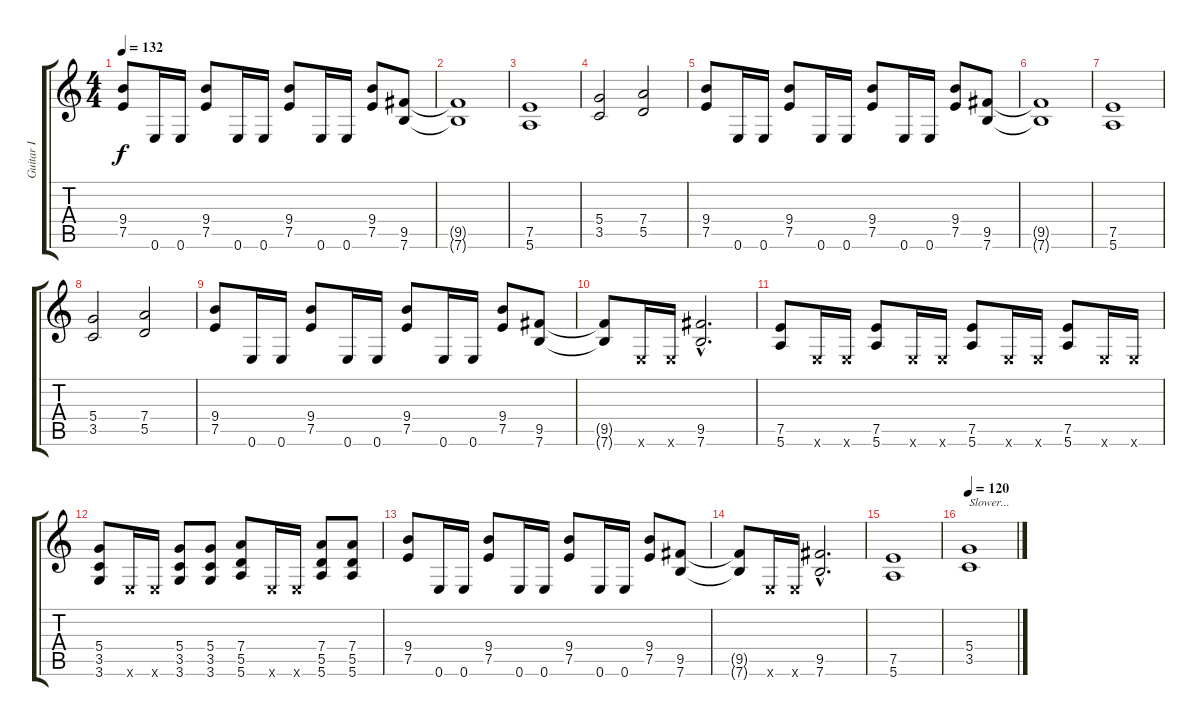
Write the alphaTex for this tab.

\track ("Guitar I" "Guitar I") {instrument distortionguitar}
\staff {score tabs}
\tuning (E4 B3 G3 D3 A2 E2) {hide}
\ts (4 4)
\tempo 132
\clef g2
\ks c
(9.4 7.5).8{dy f} 0.6.16 0.6.16 (9.4 7.5).8 0.6.16 0.6.16 (9.4 7.5).8 0.6.16 0.6.16 (9.4 7.5).8 (9.5 7.6).8 |
(9.5{t} 7.6{t}).1 |
(7.5 5.6).1 |
(5.4 3.5).2 (7.4 5.5).2 |
(9.4 7.5).8 0.6.16 0.6.16 (9.4 7.5).8 0.6.16 0.6.16 (9.4 7.5).8 0.6.16 0.6.16 (9.4 7.5).8 (9.5 7.6).8 |
(9.5{t} 7.6{t}).1 |
(7.5 5.6).1 |
(5.4 3.5).2 (7.4 5.5).2 |
(9.4 7.5).8 0.6.16 0.6.16 (9.4 7.5).8 0.6.16 0.6.16 (9.4 7.5).8 0.6.16 0.6.16 (9.4 7.5).8 (9.5 7.6).8 |
(9.5{t} 7.6{t}).8 0.6{x}.16 0.6{x}.16 (9.5{hac} 7.6{hac}).2{d} |
(7.5 5.6).8 0.6{x}.16 0.6{x}.16 (7.5 5.6).8 0.6{x}.16 0.6{x}.16 (7.5 5.6).8 0.6{x}.16 0.6{x}.16 (7.5 5.6).8 0.6{x}.16 0.6{x}.16 |
(5.4 3.5 3.6).8 0.6{x}.16 0.6{x}.16 (5.4 3.5 3.6).8 (5.4 3.5 3.6).8 (7.4 5.5 5.6).8 0.6{x}.16 0.6{x}.16 (7.4 5.5 5.6).8 (7.4 5.5 5.6).8 |
(9.4 7.5).8 0.6.16 0.6.16 (9.4 7.5).8 0.6.16 0.6.16 (9.4 7.5).8 0.6.16 0.6.16 (9.4 7.5).8 (9.5 7.6).8 |
(9.5{t} 7.6{t}).8 0.6{x}.16 0.6{x}.16 (9.5{hac} 7.6{hac}).2{d} |
(7.5 5.6).1 |
\tempo 120
(5.4 3.5).1{txt "Slower..."}
